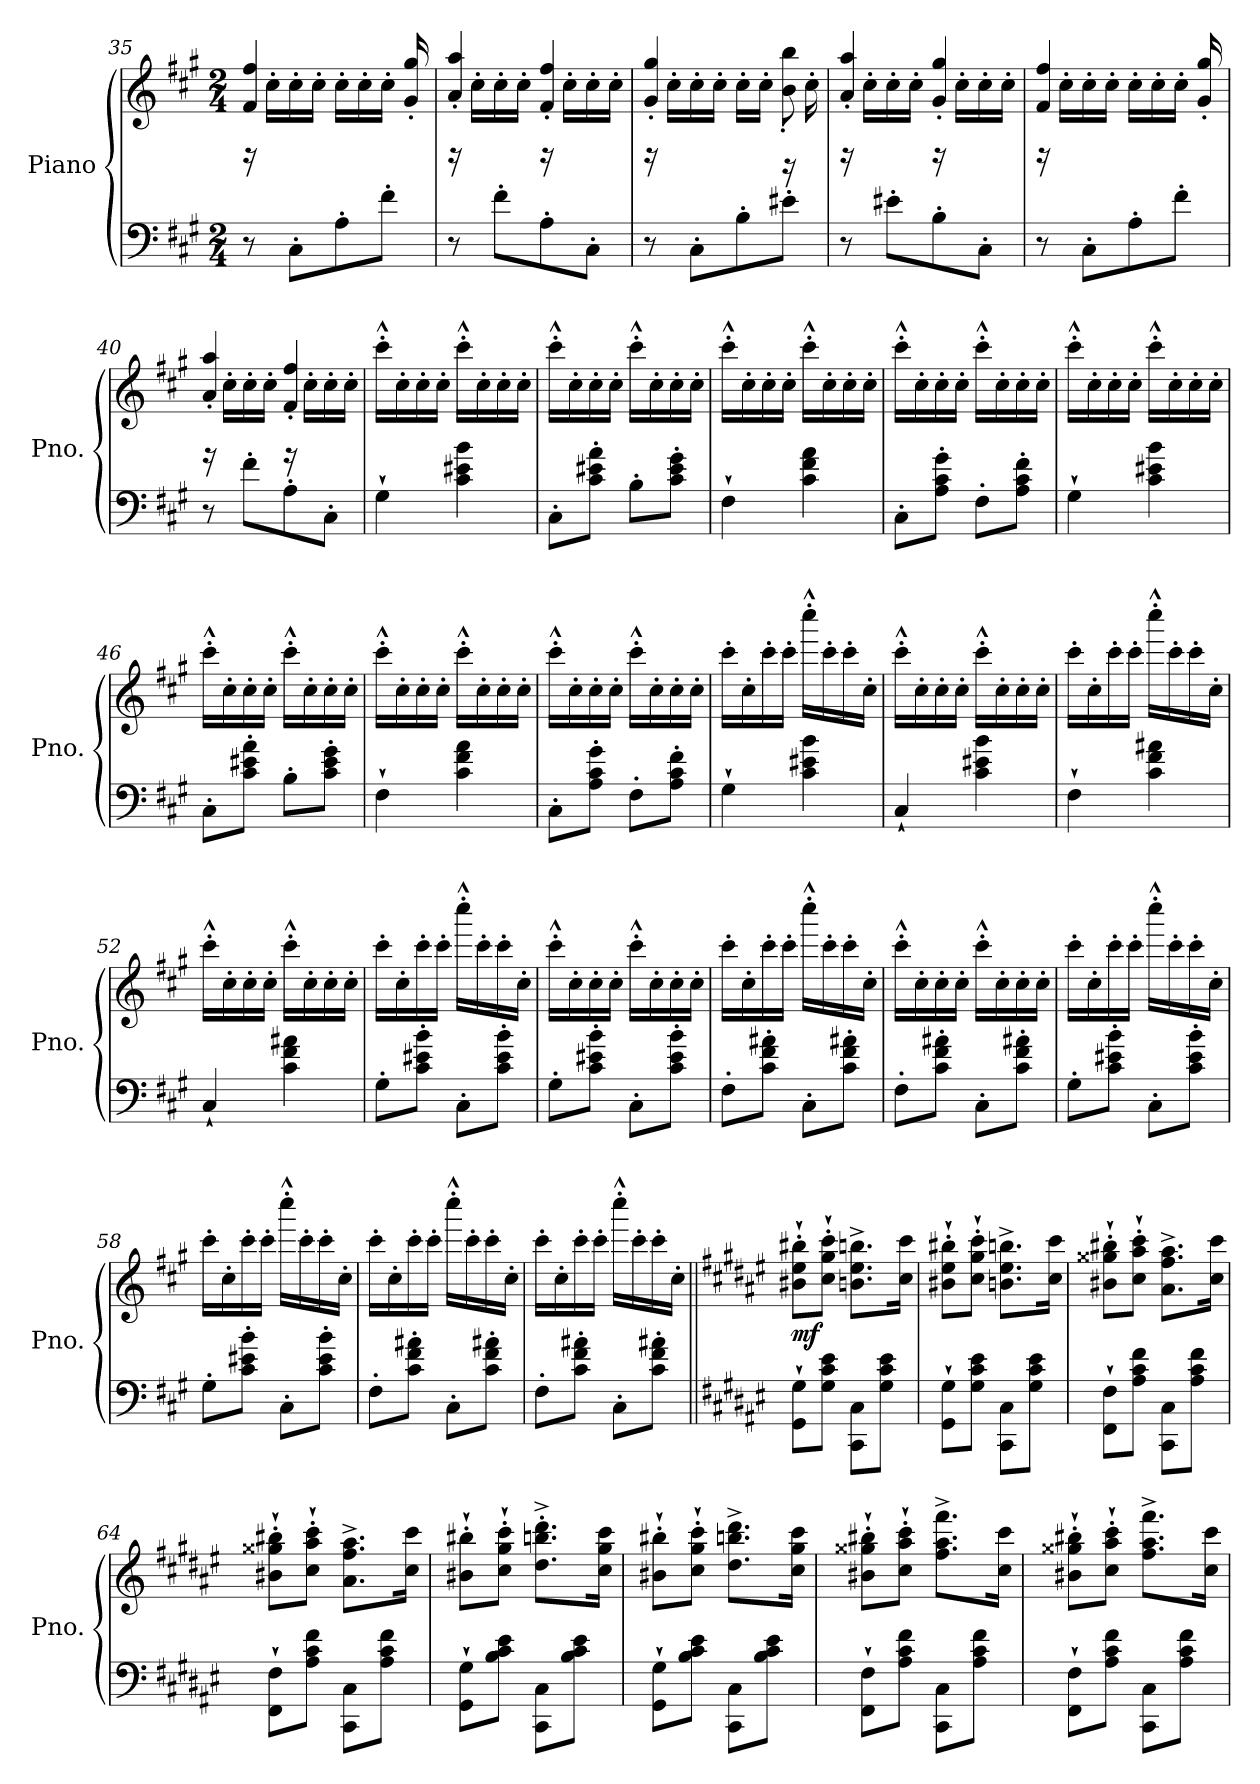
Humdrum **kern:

**kern	**kern	**dynam
*part1	*part1	*part1
*staff2	*staff1	*staff1/2
*I"Piano	*	*
*I'Pno.	*	*
*clefF4	*clefG2	*
*k[f#c#g#]	*k[f#c#g#]	*
*M2/4	*M2/4	*
=35	=35	=35
*	*^	*
8r	16rD	4f#/ 4ff#/	.
.	16cc#'\LL	.	.
8C#'\L	16cc#'\	.	.
.	16cc#'\JJ	.	.
8A'\	16cc#'\LL	4ryy	.
.	16cc#'\	.	.
8f#'\J	16cc#'\JJ	.	.
.	16g#/' 16gg#/'	.	.
=36	=36	=36	=36
8r	16rD	4a/' 4aa/'	.
.	16cc#'\LL	.	.
8f#'\L	16cc#'\	.	.
.	16cc#'\JJ	.	.
8A'\	16rD	4f#/' 4ff#/'	.
.	16cc#'\LL	.	.
8C#'\J	16cc#'\	.	.
.	16cc#'\JJ	.	.
!!LO:PB:g=z	!!
=37	=37	=37	=37
8r	16rD	4g#/' 4gg#/'	.
.	16cc#'\LL	.	.
8C#'\L	16cc#'\	.	.
.	16cc#'\JJ	.	.
8B'\	16cc#'\LL	8ryy	.
.	16cc#'\JJ	.	.
8e#X'\J	16rBB	8b\' 8bb\'	.
.	16cc#'\	.	.
=38	=38	=38	=38
8r	16rD	4a/' 4aa/'	.
.	16cc#'\LL	.	.
8e#X'\L	16cc#'\	.	.
.	16cc#'\JJ	.	.
8B'\	16rD	4g#/' 4gg#/'	.
.	16cc#'\LL	.	.
8C#'\J	16cc#'\	.	.
.	16cc#'\JJ	.	.
=39	=39	=39	=39
8r	16rD	4f#/ 4ff#/	.
.	16cc#'\LL	.	.
8C#'\L	16cc#'\	.	.
.	16cc#'\JJ	.	.
8A'\	16cc#'\LL	4ryy	.
.	16cc#'\	.	.
8f#'\J	16cc#'\JJ	.	.
.	16g#/' 16gg#/'	.	.
=40	=40	=40	=40
8r	16rD	4a/' 4aa/'	.
.	16cc#'\LL	.	.
8f#'\L	16cc#'\	.	.
.	16cc#'\JJ	.	.
8A'\	16rD	4f#/' 4ff#/'	.
.	16cc#'\LL	.	.
8C#'\J	16cc#'\	.	.
.	16cc#'\JJ	.	.
*	*v	*v	*
=41	=41	=41
4G#`\	16ccc#'^^\LL	.
.	16cc#'\	.
.	16cc#'\	.
.	16cc#'\JJ	.
4c#\ 4e#X\ 4b\	16ccc#'^^\LL	.
.	16cc#'\	.
.	16cc#'\	.
.	16cc#'\JJ	.
=42	=42	=42
8C#'\L	16ccc#'^^\LL	.
.	16cc#'\	.
8c#\' 8e#X\' 8a\'J	16cc#'\	.
.	16cc#'\JJ	.
8B'\L	16ccc#'^^\LL	.
.	16cc#'\	.
8c#\' 8e#\' 8g#\'J	16cc#'\	.
.	16cc#'\JJ	.
!!LO:LB:g=z
=43	=43	=43
4F#`\	16ccc#'^^\LL	.
.	16cc#'\	.
.	16cc#'\	.
.	16cc#'\JJ	.
4c#\ 4f#\ 4a\	16ccc#'^^\LL	.
.	16cc#'\	.
.	16cc#'\	.
.	16cc#'\JJ	.
=44	=44	=44
8C#'\L	16ccc#'^^\LL	.
.	16cc#'\	.
8A\' 8c#\' 8g#\'J	16cc#'\	.
.	16cc#'\JJ	.
8F#'\L	16ccc#'^^\LL	.
.	16cc#'\	.
8A\' 8c#\' 8f#\'J	16cc#'\	.
.	16cc#'\JJ	.
=45	=45	=45
4G#`\	16ccc#'^^\LL	.
.	16cc#'\	.
.	16cc#'\	.
.	16cc#'\JJ	.
4c#\ 4e#X\ 4b\	16ccc#'^^\LL	.
.	16cc#'\	.
.	16cc#'\	.
.	16cc#'\JJ	.
=46	=46	=46
8C#'\L	16ccc#'^^\LL	.
.	16cc#'\	.
8c#\' 8e#X\' 8a\'J	16cc#'\	.
.	16cc#'\JJ	.
8B'\L	16ccc#'^^\LL	.
.	16cc#'\	.
8c#\' 8e#\' 8g#\'J	16cc#'\	.
.	16cc#'\JJ	.
=47	=47	=47
4F#`\	16ccc#'^^\LL	.
.	16cc#'\	.
.	16cc#'\	.
.	16cc#'\JJ	.
4c#\ 4f#\ 4a\	16ccc#'^^\LL	.
.	16cc#'\	.
.	16cc#'\	.
.	16cc#'\JJ	.
=48	=48	=48
8C#'\L	16ccc#'^^\LL	.
.	16cc#'\	.
8A\' 8c#\' 8g#\'J	16cc#'\	.
.	16cc#'\JJ	.
8F#'\L	16ccc#'^^\LL	.
.	16cc#'\	.
8A\' 8c#\' 8f#\'J	16cc#'\	.
.	16cc#'\JJ	.
!!LO:LB:g=z
=49	=49	=49
4G#`\	16ccc#'\LL	.
.	16cc#'\	.
.	16ccc#'\	.
.	16ccc#'\JJ	.
4c#\ 4e#X\ 4b\	16cccc#'^^\LL	.
.	16ccc#'\	.
.	16ccc#'\	.
.	16cc#'\JJ	.
=50	=50	=50
4C#`/	16ccc#'^^\LL	.
.	16cc#'\	.
.	16cc#'\	.
.	16cc#'\JJ	.
4c#\ 4e#X\ 4b\	16ccc#'^^\LL	.
.	16cc#'\	.
.	16cc#'\	.
.	16cc#'\JJ	.
=51	=51	=51
4F#`\	16ccc#'\LL	.
.	16cc#'\	.
.	16ccc#'\	.
.	16ccc#'\JJ	.
4c#\ 4f#\ 4a#X\	16cccc#'^^\LL	.
.	16ccc#'\	.
.	16ccc#'\	.
.	16cc#'\JJ	.
=52	=52	=52
4C#`/	16ccc#'^^\LL	.
.	16cc#'\	.
.	16cc#'\	.
.	16cc#'\JJ	.
4c#\ 4f#\ 4a#X\	16ccc#'^^\LL	.
.	16cc#'\	.
.	16cc#'\	.
.	16cc#'\JJ	.
=53	=53	=53
8G#'\L	16ccc#'\LL	.
.	16cc#'\	.
8c#\' 8e#X\' 8b\'J	16ccc#'\	.
.	16ccc#'\JJ	.
8C#'\L	16cccc#'^^\LL	.
.	16ccc#'\	.
8c#\' 8e#\' 8b\'J	16ccc#'\	.
.	16cc#'\JJ	.
=54	=54	=54
8G#'\L	16ccc#'^^\LL	.
.	16cc#'\	.
8c#\' 8e#X\' 8b\'J	16cc#'\	.
.	16cc#'\JJ	.
8C#'\L	16ccc#'^^\LL	.
.	16cc#'\	.
8c#\' 8e#\' 8b\'J	16cc#'\	.
.	16cc#'\JJ	.
!!LO:LB:g=z
=55	=55	=55
8F#'\L	16ccc#'\LL	.
.	16cc#'\	.
8c#\' 8f#\' 8a#X\'J	16ccc#'\	.
.	16ccc#'\JJ	.
8C#'\L	16cccc#'^^\LL	.
.	16ccc#'\	.
8c#\' 8f#\' 8a#X\'J	16ccc#'\	.
.	16cc#'\JJ	.
=56	=56	=56
8F#'\L	16ccc#'^^\LL	.
.	16cc#'\	.
8c#\' 8f#\' 8a#X\'J	16cc#'\	.
.	16cc#'\JJ	.
8C#'\L	16ccc#'^^\LL	.
.	16cc#'\	.
8c#\' 8f#\' 8a#X\'J	16cc#'\	.
.	16cc#'\JJ	.
=57	=57	=57
8G#'\L	16ccc#'\LL	.
.	16cc#'\	.
8c#\' 8e#X\' 8b\'J	16ccc#'\	.
.	16ccc#'\JJ	.
8C#'\L	16cccc#'^^\LL	.
.	16ccc#'\	.
8c#\' 8e#\' 8b\'J	16ccc#'\	.
.	16cc#'\JJ	.
=58	=58	=58
8G#'\L	16ccc#'\LL	.
.	16cc#'\	.
8c#\' 8e#X\' 8b\'J	16ccc#'\	.
.	16ccc#'\JJ	.
8C#'\L	16cccc#'^^\LL	.
.	16ccc#'\	.
8c#\' 8e#\' 8b\'J	16ccc#'\	.
.	16cc#'\JJ	.
=59	=59	=59
8F#'\L	16ccc#'\LL	.
.	16cc#'\	.
8c#\' 8f#\' 8a#X\'J	16ccc#'\	.
.	16ccc#'\JJ	.
8C#'\L	16cccc#'^^\LL	.
.	16ccc#'\	.
8c#\' 8f#\' 8a#X\'J	16ccc#'\	.
.	16cc#'\JJ	.
=60	=60	=60
8F#'\L	16ccc#'\LL	.
.	16cc#'\	.
8c#\' 8f#\' 8a#X\'J	16ccc#'\	.
.	16ccc#'\JJ	.
8C#'\L	16cccc#'^^\LL	.
.	16ccc#'\	.
8c#\' 8f#\' 8a#X\'J	16ccc#'\	.
.	16cc#'\JJ	.
!!LO:LB:g=z
=61||	=61||	=61||
*k[f#c#g#d#a#e#]	*k[f#c#g#d#a#e#]	*
*	*MM122	*
!	!	!LO:DY:b
8GG#\` 8G#\`L	8b#X\'` 8ee#\'` 8bb#X\'`L	mf
8G#\ 8c#\ 8e#\J	8cc#\'` 8gg#\'` 8ccc#\'`J	.
8CC#\ 8C#\L	8.bn\^ 8.ee#\^ 8.bbn\^L	.
8G#\ 8c#\ 8e#\J	.	.
*	*MM128	*
.	16cc#\ 16ccc#\Jk	.
=62	=62	=62
8GG#\` 8G#\`L	8b#X\'` 8ee#\'` 8bb#X\'`L	.
8G#\ 8c#\ 8e#\J	8cc#\'` 8gg#\'` 8ccc#\'`J	.
*	*MM134	*
8CC#\ 8C#\L	8.bn\^ 8.ee#\^ 8.bbn\^L	.
8G#\ 8c#\ 8e#\J	.	.
.	16cc#\ 16ccc#\Jk	.
=63	=63	=63
8FF#\` 8F#\`L	8b#X\'` 8gg##X\'` 8bb#X\'`L	.
8A#\ 8c#\ 8f#\J	8cc#\'` 8aa#\'` 8ccc#\'`J	.
8CC#\ 8C#\L	8.a#\^ 8.ff#\^ 8.aa#\^L	.
8A#\ 8c#\ 8f#\J	.	.
.	16cc#\ 16ccc#\Jk	.
=64	=64	=64
8FF#\` 8F#\`L	8b#X\'` 8gg##X\'` 8bb#X\'`L	.
8A#\ 8c#\ 8f#\J	8cc#\'` 8aa#\'` 8ccc#\'`J	.
8CC#\ 8C#\L	8.a#\^ 8.ff#\^ 8.aa#\^L	.
8A#\ 8c#\ 8f#\J	.	.
.	16cc#\ 16ccc#\Jk	.
=65	=65	=65
8GG#\` 8G#\`L	8b#X\'` 8bb#X\'`L	.
8B\ 8c#\ 8e#\J	8cc#\'` 8gg#\'` 8ccc#\'`J	.
8CC#\ 8C#\L	8.dd#\'^ 8.bbn\'^ 8.ddd#\'^L	.
8B\ 8c#\ 8e#\J	.	.
.	16cc#\ 16gg#\ 16ccc#\Jk	.
=66	=66	=66
8GG#\` 8G#\`L	8b#X\'` 8bb#X\'`L	.
8B\ 8c#\ 8e#\J	8cc#\'` 8gg#\'` 8ccc#\'`J	.
8CC#\ 8C#\L	8.dd#\^ 8.bbn\^ 8.ddd#\^L	.
8B\ 8c#\ 8e#\J	.	.
.	16cc#\ 16gg#\ 16ccc#\Jk	.
=67	=67	=67
8FF#\` 8F#\`L	8b#X\'` 8gg##X\'` 8bb#X\'`L	.
8A#\ 8c#\ 8f#\J	8cc#\'` 8aa#\'` 8ccc#\'`J	.
8CC#\ 8C#\L	8.ff#\^ 8.aa#\^ 8.fff#\^L	.
8A#\ 8c#\ 8f#\J	.	.
.	16cc#\ 16ccc#\Jk	.
!!LO:LB:g=z
=68	=68	=68
8FF#\` 8F#\`L	8b#X\'` 8gg##X\'` 8bb#X\'`L	.
8A#\ 8c#\ 8f#\J	8cc#\'` 8aa#\'` 8ccc#\'`J	.
8CC#\ 8C#\L	8.ff#\^ 8.aa#\^ 8.fff#\^L	.
8A#\ 8c#\ 8f#\J	.	.
.	16cc#\ 16ccc#\Jk	.
=	=	=
*-	*-	*-
